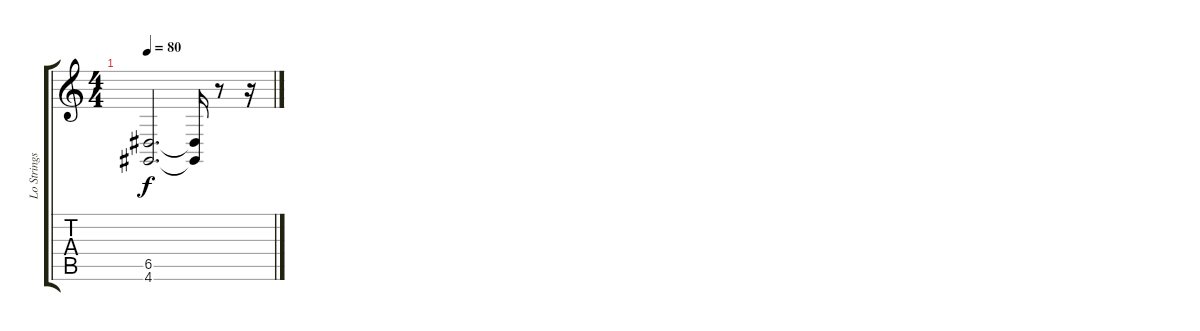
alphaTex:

\track ("Lo Strings" "Lo Strings") {instrument stringensemble1}
\staff {score tabs}
\tuning (E4 B3 G3 D3 A2 E2) {hide}
\ts (4 4)
\tempo 80
\clef g2
\ks c
(6.5{t} 4.6{t}).2{d dy f} (6.5{t} 4.6{t}).16 r.8 r.16
